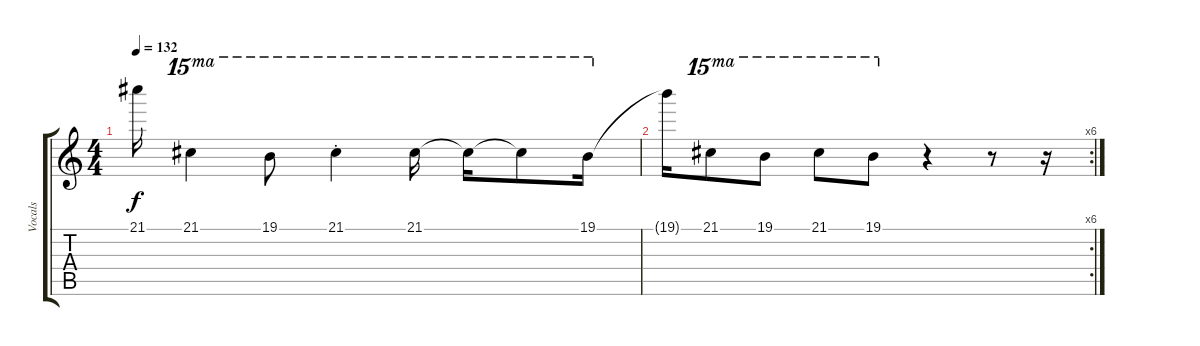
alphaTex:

\track ("Vocals" "Vocals") {instrument lead3calliope}
\staff {score tabs}
\tuning (E5 B4 G4 D4 A3 E3) {hide}
\ts (4 4)
\tempo 132
\clef g2
\ks c
21.1{t}.16{dy f} 21.1.4{ot 15ma} 19.1.8{ot 15ma} 21.1{st}.4{ot 15ma} 21.1.16{ot 15ma} 21.1{t}.16{ot 15ma} 21.1{t}.8{ot 15ma} 19.1.16{ot 15ma} |
\rc 6
19.1{t}.16 21.1.8{ot 15ma} 19.1.8{ot 15ma} 21.1.8{ot 15ma} 19.1.8{ot 15ma} r.4 r.8 r.16
